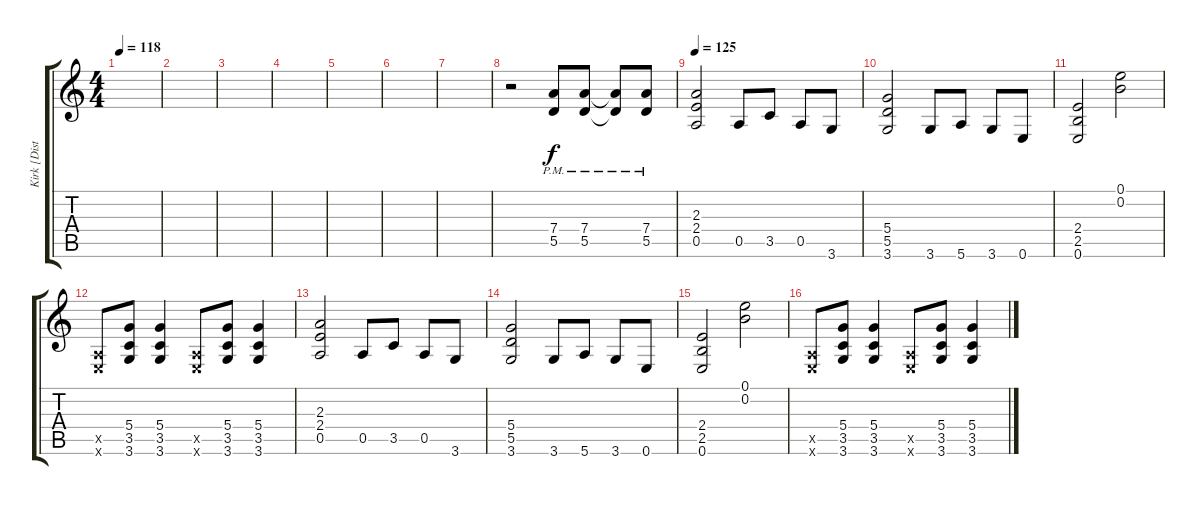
\track ("Kirk [Distortion]" "Kirk [Dist") {instrument distortionguitar}
\staff {score tabs}
\tuning (E4 B3 G3 D3 A2 E2) {hide}
\ts (4 4)
\tempo 118
\clef g2
\ks c
|
|
|
|
|
|
|
r.2 (7.4{pm} 5.5{pm}).8 (7.4{pm} 5.5{pm}).8 (7.4{pm t} 5.5{pm t}).8 (7.4{pm} 5.5{pm}).8 |
\tempo 125
(2.3 2.4 0.5).2 0.5.8 3.5.8 0.5.8 3.6.8 |
(5.4 5.5 3.6).2 3.6.8 5.6.8 3.6.8 0.6.8 |
(2.4 2.5 0.6).2 (0.1 0.2).2 |
(0.5{x} 0.6{x}).8 (5.4 3.5 3.6).8 (5.4 3.5 3.6).4 (0.5{x} 0.6{x}).8 (5.4 3.5 3.6).8 (5.4 3.5 3.6).4 |
(2.3 2.4 0.5).2 0.5.8 3.5.8 0.5.8 3.6.8 |
(5.4 5.5 3.6).2 3.6.8 5.6.8 3.6.8 0.6.8 |
(2.4 2.5 0.6).2 (0.1 0.2).2 |
(0.5{x} 0.6{x}).8 (5.4 3.5 3.6).8 (5.4 3.5 3.6).4 (0.5{x} 0.6{x}).8 (5.4 3.5 3.6).8 (5.4 3.5 3.6).4
